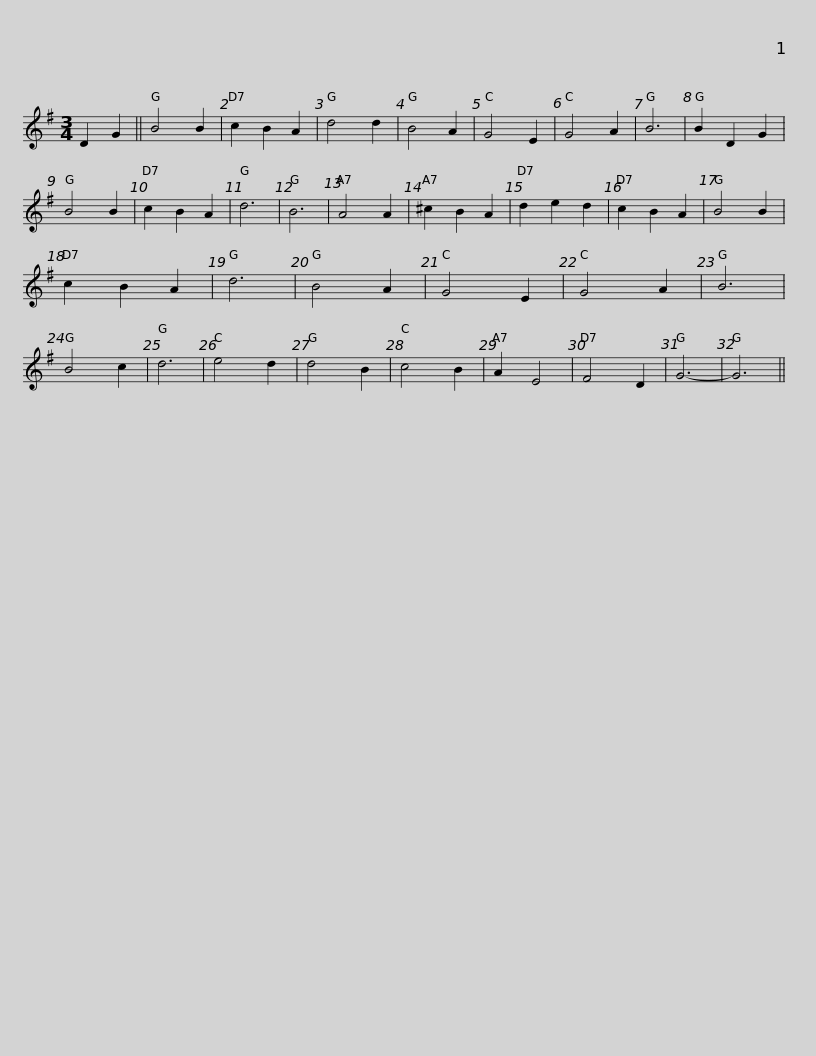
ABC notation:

X:1
L:1/8
M:3/4
I:linebreak $
K:G
V:1 treble
V:1
 D2 G2 || B4 B2 | c2 B2 A2 | d4 d2 | B4 A2 | %5
 G4 E2 | G4 A2 | B6 | B2 D2 G2 | B4 B2 | %10
 c2 B2 A2 | d6 | B6 | A4 A2 | ^c2 B2 A2 |$ %15
 d2 e2 d2 | c2 B2 A2 | B4 B2 | c2 B2 A2 | d6 | %20
 B4 A2 | G4 E2 | G4 A2 | B6 | B4 c2 | %25
 d6 | e4 d2 | d4 B2 | c4 B2 | A2 E4 | %30
 F4 D2 |$ G6- | G6 || %33
